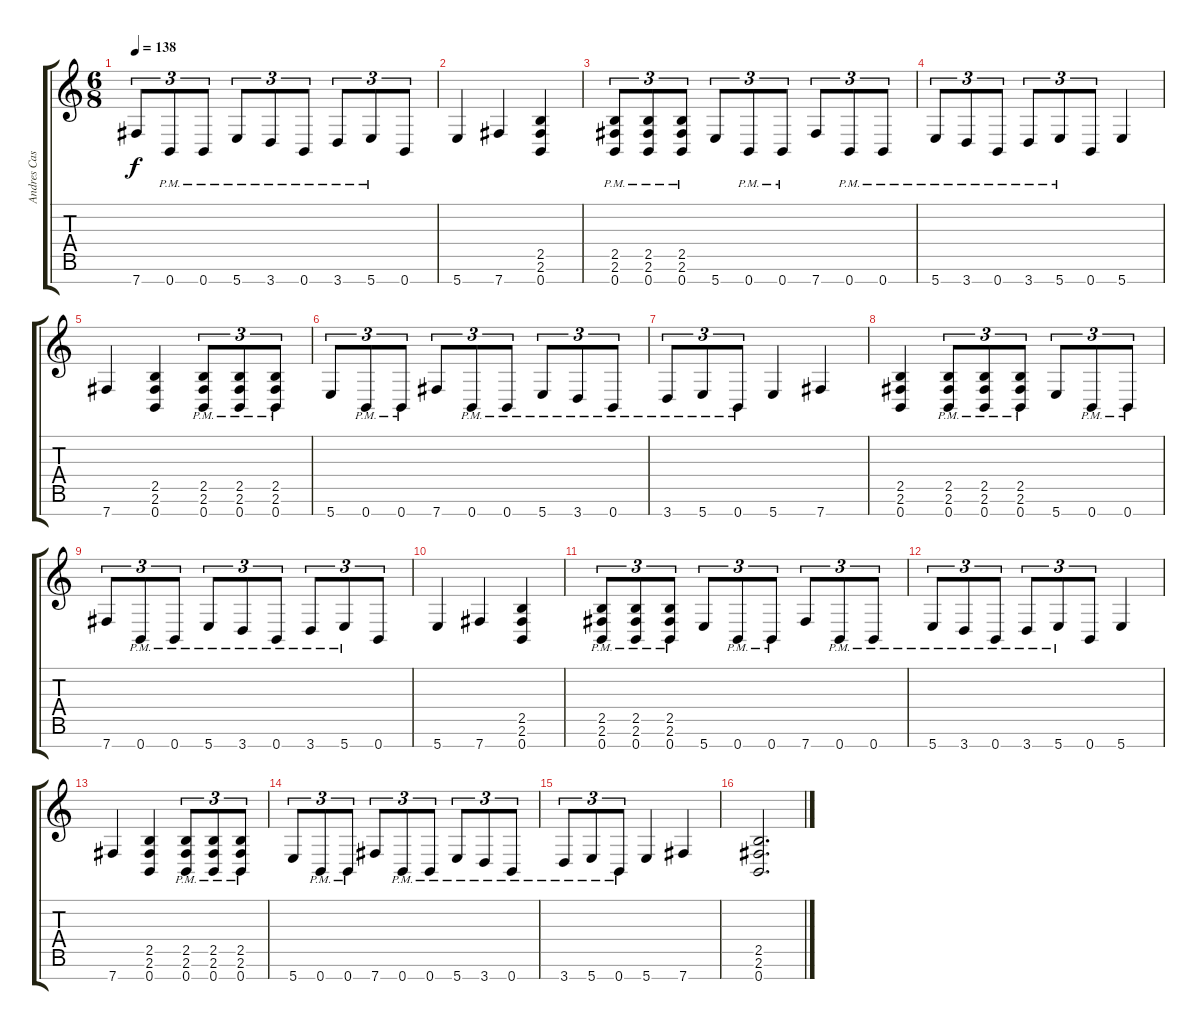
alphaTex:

\track ("Andres Castro" "Andres Cas") {instrument distortionguitar}
\staff {score tabs}
\tuning (E4 B3 G3 D3 A2 E2 B1) {hide}
\ts (6 8)
\tempo 138
\clef g2
\ks c
7.7.8{tu (3 2) dy f} 0.7{pm}.8{tu (3 2)} 0.7{pm}.8{tu (3 2)} 5.7{pm}.8{tu (3 2)} 3.7{pm}.8{tu (3 2)} 0.7{pm}.8{tu (3 2)} 3.7{pm}.8{tu (3 2)} 5.7{pm}.8{tu (3 2)} 0.7.8{tu (3 2)} |
5.7.4 7.7.4 (2.5 2.6 0.7).4 |
(2.5{pm} 2.6{pm} 0.7{pm}).8{tu (3 2)} (2.5{pm} 2.6{pm} 0.7{pm}).8{tu (3 2)} (2.5{pm} 2.6{pm} 0.7{pm}).8{tu (3 2)} 5.7.8{tu (3 2)} 0.7{pm}.8{tu (3 2)} 0.7{pm}.8{tu (3 2)} 7.7.8{tu (3 2)} 0.7{pm}.8{tu (3 2)} 0.7{pm}.8{tu (3 2)} |
5.7{pm}.8{tu (3 2)} 3.7{pm}.8{tu (3 2)} 0.7{pm}.8{tu (3 2)} 3.7{pm}.8{tu (3 2)} 5.7{pm}.8{tu (3 2)} 0.7.8{tu (3 2)} 5.7.4 |
7.7.4 (2.5 2.6 0.7).4 (2.5{pm} 2.6{pm} 0.7{pm}).8{tu (3 2)} (2.5{pm} 2.6{pm} 0.7{pm}).8{tu (3 2)} (2.5{pm} 2.6{pm} 0.7{pm}).8{tu (3 2)} |
5.7.8{tu (3 2)} 0.7{pm}.8{tu (3 2)} 0.7{pm}.8{tu (3 2)} 7.7.8{tu (3 2)} 0.7{pm}.8{tu (3 2)} 0.7{pm}.8{tu (3 2)} 5.7{pm}.8{tu (3 2)} 3.7{pm}.8{tu (3 2)} 0.7{pm}.8{tu (3 2)} |
3.7{pm}.8{tu (3 2)} 5.7{pm}.8{tu (3 2)} 0.7{pm}.8{tu (3 2)} 5.7.4 7.7.4 |
(2.5 2.6 0.7).4 (2.5{pm} 2.6{pm} 0.7{pm}).8{tu (3 2)} (2.5{pm} 2.6{pm} 0.7{pm}).8{tu (3 2)} (2.5{pm} 2.6{pm} 0.7{pm}).8{tu (3 2)} 5.7.8{tu (3 2)} 0.7{pm}.8{tu (3 2)} 0.7{pm}.8{tu (3 2)} |
7.7.8{tu (3 2)} 0.7{pm}.8{tu (3 2)} 0.7{pm}.8{tu (3 2)} 5.7{pm}.8{tu (3 2)} 3.7{pm}.8{tu (3 2)} 0.7{pm}.8{tu (3 2)} 3.7{pm}.8{tu (3 2)} 5.7{pm}.8{tu (3 2)} 0.7.8{tu (3 2)} |
5.7.4 7.7.4 (2.5 2.6 0.7).4 |
(2.5{pm} 2.6{pm} 0.7{pm}).8{tu (3 2)} (2.5{pm} 2.6{pm} 0.7{pm}).8{tu (3 2)} (2.5{pm} 2.6{pm} 0.7{pm}).8{tu (3 2)} 5.7.8{tu (3 2)} 0.7{pm}.8{tu (3 2)} 0.7{pm}.8{tu (3 2)} 7.7.8{tu (3 2)} 0.7{pm}.8{tu (3 2)} 0.7{pm}.8{tu (3 2)} |
5.7{pm}.8{tu (3 2)} 3.7{pm}.8{tu (3 2)} 0.7{pm}.8{tu (3 2)} 3.7{pm}.8{tu (3 2)} 5.7{pm}.8{tu (3 2)} 0.7.8{tu (3 2)} 5.7.4 |
7.7.4 (2.5 2.6 0.7).4 (2.5{pm} 2.6{pm} 0.7{pm}).8{tu (3 2)} (2.5{pm} 2.6{pm} 0.7{pm}).8{tu (3 2)} (2.5{pm} 2.6{pm} 0.7{pm}).8{tu (3 2)} |
5.7.8{tu (3 2)} 0.7{pm}.8{tu (3 2)} 0.7{pm}.8{tu (3 2)} 7.7.8{tu (3 2)} 0.7{pm}.8{tu (3 2)} 0.7{pm}.8{tu (3 2)} 5.7{pm}.8{tu (3 2)} 3.7{pm}.8{tu (3 2)} 0.7{pm}.8{tu (3 2)} |
3.7{pm}.8{tu (3 2)} 5.7{pm}.8{tu (3 2)} 0.7{pm}.8{tu (3 2)} 5.7.4 7.7.4 |
(2.5 2.6 0.7).2{d}
